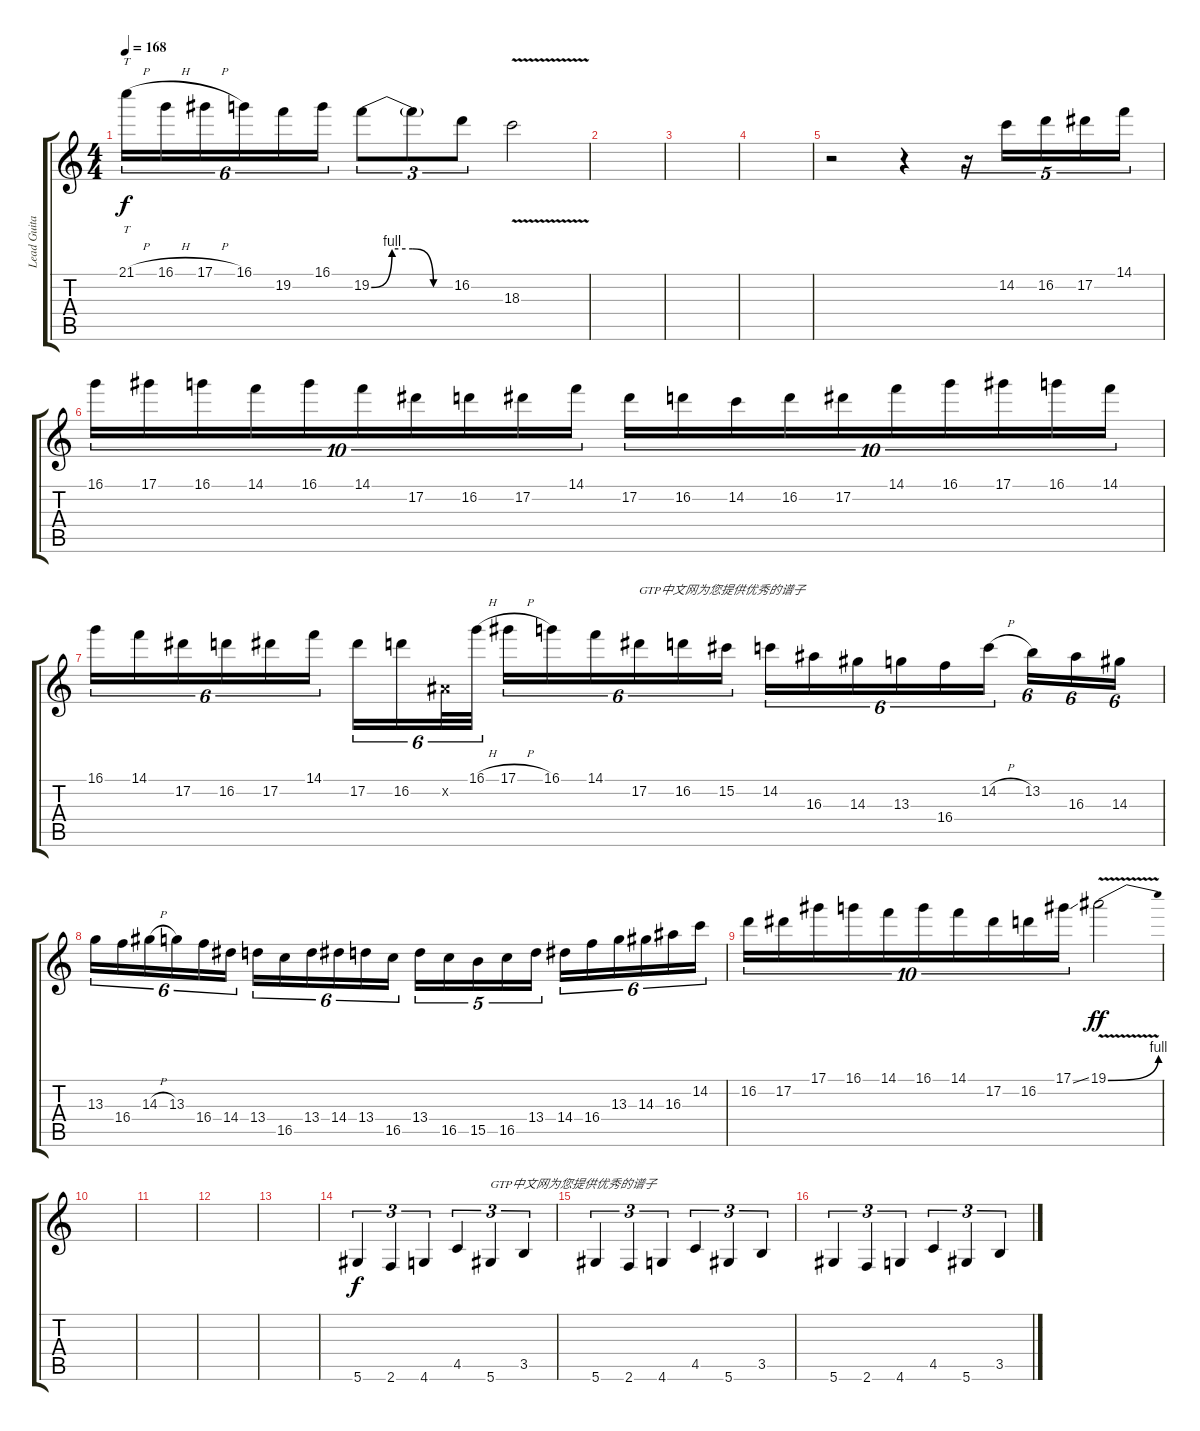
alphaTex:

\track ("Lead Guitar" "Lead Guita") {instrument distortionguitar}
\staff {score tabs}
\tuning (Eb4 Bb3 Gb3 Db3 Ab2 Eb2) {hide}
\ts (4 4)
\tempo 168
\clef g2
\ks c
21.1{h}.16{tt tu (6 4) dy f} 16.1{h}.16{tu (6 4)} 17.1{h}.16{tu (6 4)} 16.1.16{tu (6 4)} 19.2.16{tu (6 4)} 16.1.16{tu (6 4)} 19.2{be (custom 0 0 15 4 30 4 45 0 60 0)}.8{tu (3 2)} 19.2{t}.8{tu (3 2)} 16.2.8{tu (3 2)} 18.3{v}.2 |
|
|
|
r.2 r.4 r.16{tu (5 4)} 14.2.16{tu (5 4)} 16.2.16{tu (5 4)} 17.2.16{tu (5 4)} 14.1.16{tu (5 4)} |
16.1.16{tu (10 8)} 17.1.16{tu (10 8)} 16.1.16{tu (10 8)} 14.1.16{tu (10 8)} 16.1.16{tu (10 8)} 14.1.16{tu (10 8)} 17.2.16{tu (10 8)} 16.2.16{tu (10 8)} 17.2.16{tu (10 8)} 14.1.16{tu (10 8)} 17.2.16{tu (10 8)} 16.2.16{tu (10 8)} 14.2.16{tu (10 8)} 16.2.16{tu (10 8)} 17.2.16{tu (10 8)} 14.1.16{tu (10 8)} 16.1.16{tu (10 8)} 17.1.16{tu (10 8)} 16.1.16{tu (10 8)} 14.1.16{tu (10 8)} |
16.1.16{tu (6 4)} 14.1.16{tu (6 4)} 17.2.16{tu (6 4)} 16.2.16{tu (6 4)} 17.2.16{tu (6 4)} 14.1.16{tu (6 4)} 17.2.16{tu (6 4)} 16.2.16{tu (6 4)} 0.2{x}.32{tu (6 4)} 16.1{h}.32{tu (6 4)} 17.1{h}.16{tu (6 4)} 16.1.16{tu (6 4)} 14.1.16{tu (6 4)} 17.2.16{tu (6 4) txt "GTP中文网为您提供优秀的谱子"} 16.2.16{tu (6 4)} 15.2.16{tu (6 4)} 14.2.16{tu (6 4)} 16.3.16{tu (6 4)} 14.3.16{tu (6 4)} 13.3.16{tu (6 4)} 16.4.16{tu (6 4)} 14.2{h}.16{tu (6 4)} 13.2.16{tu (6 4)} 16.3.16{tu (6 4)} 14.3.16{tu (6 4)} |
13.3.16{tu (6 4)} 16.4.16{tu (6 4)} 14.3{h}.16{tu (6 4)} 13.3.16{tu (6 4)} 16.4.16{tu (6 4)} 14.4.16{tu (6 4)} 13.4.16{tu (6 4)} 16.5.16{tu (6 4)} 13.4.16{tu (6 4)} 14.4.16{tu (6 4)} 13.4.16{tu (6 4)} 16.5.16{tu (6 4)} 13.4.16{tu (5 4)} 16.5.16{tu (5 4)} 15.5.16{tu (5 4)} 16.5.16{tu (5 4)} 13.4.16{tu (5 4)} 14.4.16{tu (6 4)} 16.4.16{tu (6 4)} 13.3.16{tu (6 4)} 14.3.16{tu (6 4)} 16.3.16{tu (6 4)} 14.2.16{tu (6 4)} |
16.2.16{tu (10 8)} 17.2.16{tu (10 8)} 17.1.16{tu (10 8)} 16.1.16{tu (10 8)} 14.1.16{tu (10 8)} 16.1.16{tu (10 8)} 14.1.16{tu (10 8)} 17.2.16{tu (10 8)} 16.2.16{tu (10 8)} 17.1{ss}.16{tu (10 8)} 19.1{be (bend 0 0 60 4) v}.2{dy ff} |
|
|
|
|
5.6.4{tu (3 2) dy f} 2.6.4{tu (3 2)} 4.6.4{tu (3 2)} 4.5.4{tu (3 2)} 5.6.4{tu (3 2) txt "GTP中文网为您提供优秀的谱子"} 3.5.4{tu (3 2)} |
5.6.4{tu (3 2)} 2.6.4{tu (3 2)} 4.6.4{tu (3 2)} 4.5.4{tu (3 2)} 5.6.4{tu (3 2)} 3.5.4{tu (3 2)} |
5.6.4{tu (3 2)} 2.6.4{tu (3 2)} 4.6.4{tu (3 2)} 4.5.4{tu (3 2)} 5.6.4{tu (3 2)} 3.5.4{tu (3 2)}
